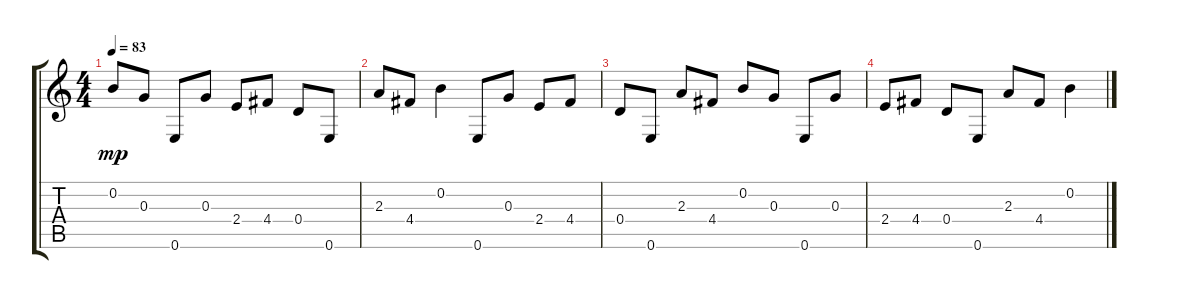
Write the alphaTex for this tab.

\track "" {instrument acousticguitarsteel}
\staff {score tabs}
\tuning (E4 B3 G3 D3 A2 E2) {hide}
\ts (4 4)
\tempo 83
\clef g2
\ks c
0.2.8{dy mp} 0.3.8 0.6.8 0.3.8 2.4.8 4.4.8 0.4.8 0.6.8 |
2.3.8 4.4.8 0.2.4 0.6.8 0.3.8 2.4.8 4.4.8 |
0.4.8 0.6.8 2.3.8 4.4.8 0.2.8 0.3.8 0.6.8 0.3.8 |
2.4.8 4.4.8 0.4.8 0.6.8 2.3.8 4.4.8 0.2.4
